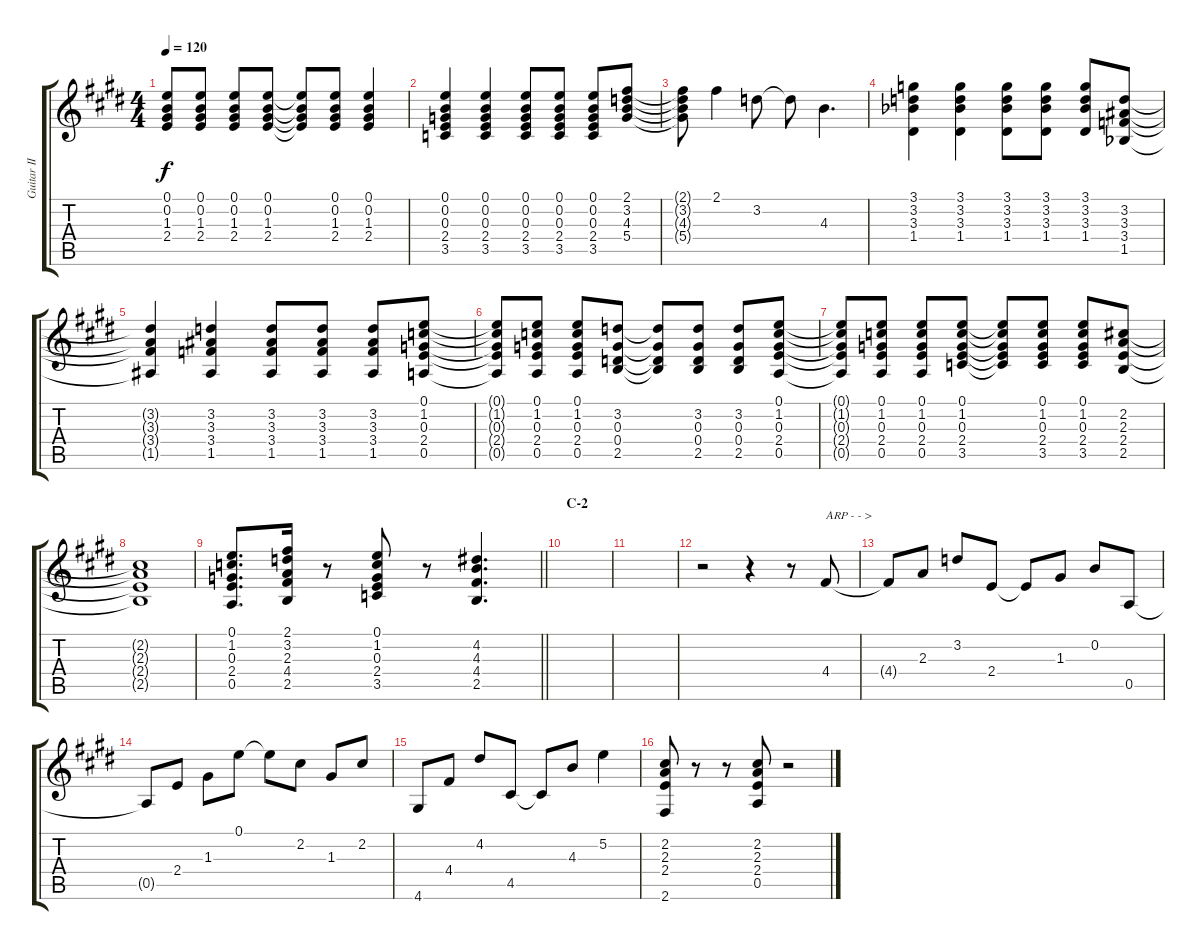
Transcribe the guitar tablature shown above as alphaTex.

\track ("Guitar II (Hirasawa Yui)" "Guitar II ") {instrument acousticguitarsteel}
\staff {score tabs}
\tuning (E4 B3 G3 D3 A2 E2) {hide}
\ts (4 4)
\tempo 120
\clef g2
\ks e
(0.1{t} 0.2{t} 1.3{t} 2.4{t}).8{dy f} (0.1 0.2 1.3 2.4).8 (0.1 0.2 1.3 2.4).8 (0.1 0.2 1.3 2.4).8 (0.1{t} 0.2{t} 1.3{t} 2.4{t}).8 (0.1 0.2 1.3 2.4).8 (0.1 0.2 1.3 2.4).4 |
(0.1 0.2 0.3 2.4 3.5).4 (0.1 0.2 0.3 2.4 3.5).4 (0.1 0.2 0.3 2.4 3.5).8 (0.1 0.2 0.3 2.4 3.5).8 (0.1 0.2 0.3 2.4 3.5).8 (2.1 3.2 4.3 5.4).8 |
(2.1{t} 3.2{t} 4.3{t} 5.4{t}).8 2.1.4 3.2.8 3.2{t}.8 4.3.4{d} |
(3.1 3.2 3.3{acc b} 1.4).4 (3.1 3.2 3.3{acc b} 1.4).4 (3.1 3.2 3.3{acc b} 1.4).8 (3.1 3.2 3.3{acc b} 1.4).8 (3.1 3.2 3.3{acc b} 1.4).8 (3.2 3.3 3.4 1.5{acc b}).8 |
(3.2{t} 3.3{t} 3.4{t} 1.5{t}).4 (3.2 3.3 3.4 1.5).4 (3.2 3.3 3.4 1.5).8 (3.2 3.3 3.4 1.5).8 (3.2 3.3 3.4 1.5).8 (0.1 1.2 0.3 2.4 0.5).8 |
(0.1{t} 1.2{t} 0.3{t} 2.4{t} 0.5{t}).8 (0.1 1.2 0.3 2.4 0.5).8 (0.1 1.2 0.3 2.4 0.5).8 (3.2 0.3 0.4 2.5).8 (3.2{t} 0.3{t} 0.4{t} 2.5{t}).8 (3.2 0.3 0.4 2.5).8 (3.2 0.3 0.4 2.5).8 (0.1 1.2 0.3 2.4 0.5).8 |
(0.1{t} 1.2{t} 0.3{t} 2.4{t} 0.5{t}).8 (0.1 1.2 0.3 2.4 0.5).8 (0.1 1.2 0.3 2.4 0.5).8 (0.1 1.2 0.3 2.4 3.5).8 (0.1{t} 1.2{t} 0.3{t} 2.4{t} 3.5{t}).8 (0.1 1.2 0.3 2.4 3.5).8 (0.1 1.2 0.3 2.4 3.5).8 (2.2 2.3 2.4 2.5).8 |
(2.2{t} 2.3{t} 2.4{t} 2.5{t}).1 |
\barLineRight lightlight
(0.1 1.2 0.3 2.4 0.5).8{d} (2.1 3.2 2.3 4.4 2.5).16 r.8 (0.1 1.2 0.3 2.4 3.5).8 r.8 (4.2 4.3 4.4 2.5).4{d} |
\section ("" "C-2")
|
|
r.2 r.4 r.8 4.4.8{txt "ARP - - >"} |
4.4{t}.8 2.3.8 3.2.8 2.4.8 2.4{t}.8 1.3.8 0.2.8 0.5.8 |
0.5{t}.8 2.4.8 1.3.8 0.1.8 0.1{t}.8 2.2.8 1.3.8 2.2.8 |
4.6.8 4.4.8 4.2.8 4.5.8 4.5{t}.8 4.3.8 5.2.4 |
(2.2 2.3 2.4 2.6).8 r.8 r.8 (2.2 2.3 2.4 0.5).8 r.2
